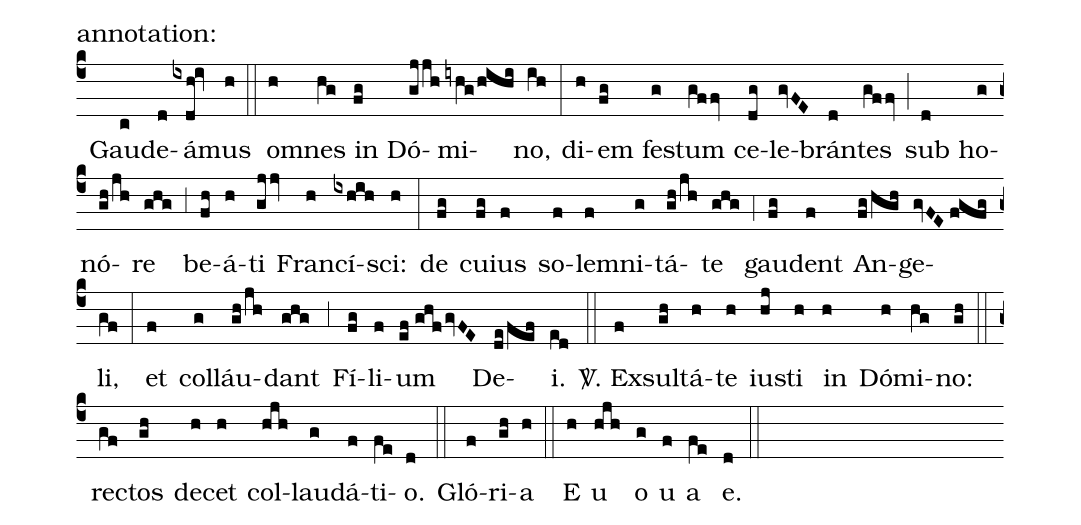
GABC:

mode:I;
office-part:Introitus;
%%
(c4) () Gau(c)de(d)á(ixdh!iv)mus(h) (::) om(h)nes(hg) in(fg) Dó(gjjh)mi(iyhg/hihi)no,(ih) (:) di(h)em(fg) fe(g)stum(gffv) ce(dg)le(gvFE)brán(d)tes(gffv) (;) sub(d) ho(g)nó(gh/jh)re(ghg) (,3) be(fh)á(h)ti(gjjv) Fran(h)cí(ixhih)sci:(h) (:) de(fg) cu(fg)ius(f) so(f)lem(f)ni(g)tá(gh/jh)te(ghg) (,4) gau(fg)dent(f) An(fg/hgh)ge(gvFE//fgfg)li,(gf) (:) et(f) col(g)láu(gh/jh)dant(ghg) (,3) Fí(fg)li(f)um(ef//ghf/gvFE) De(de/fef)i.(ed) (::) <sp>V/</sp>. Ex(f)sul(gh)tá(h)te(h) iu(hj)sti(h) in(h) Dó(h)mi(hg)no:(gh) (::) re(gf)ctos(gh) de(h)cet(h) col(hjh)lau(g)dá(f)ti(fe)o.(d) (::) Gló(f)ri(gh)a(h) (::) E(h) u(hjh) o(g) u(f) a(fe) e.(d) (::)
